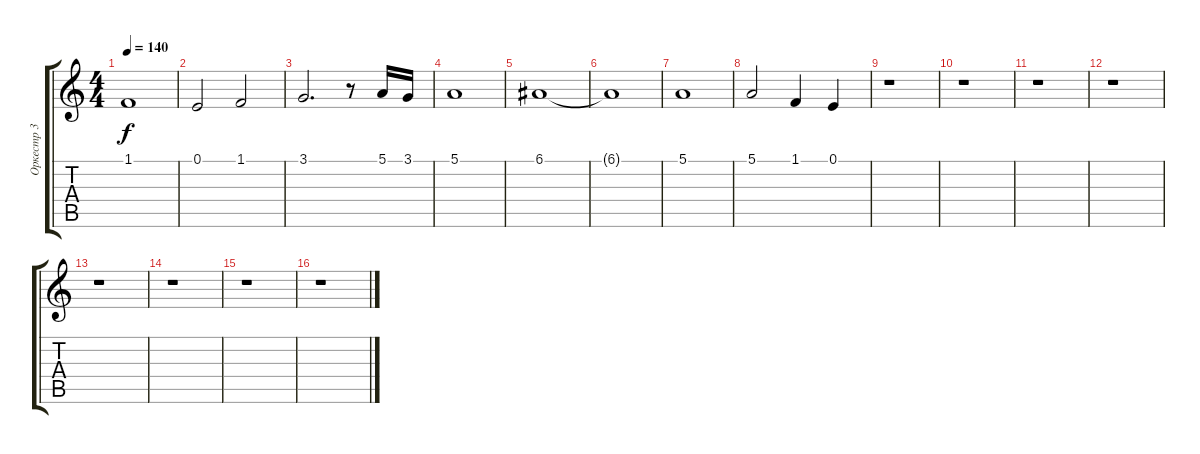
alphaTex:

\track ("Оркестр 3" "Оркестр 3") {instrument tuba}
\staff {score tabs}
\tuning (E4 B3 G3 D3 A2 E2) {hide}
\ts (4 4)
\tempo 140
\clef g2
\ks c
1.1.1{dy f} |
0.1.2 1.1.2 |
3.1.2{d} r.8 5.1.16 3.1.16 |
5.1.1{volume 4} |
6.1.1{volume 13} |
6.1{t}.1{volume 4} |
5.1.1{volume 13} |
5.1.2 1.1.4 0.1.4 |
r.1 |
r.1 |
r.1 |
r.1 |
r.1 |
r.1 |
r.1 |
r.1
